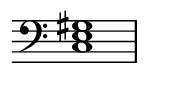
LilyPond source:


\version "2.24.0"

\paper {
  #(set-paper-size "custom")
  paper-width = 30\mm
  paper-height = 20\mm
  indent = 0\mm
  top-margin = 0\mm
  bottom-margin = 0\mm
  left-margin = 2\mm
  right-margin = 2\mm
}

\layout {
  \context {
    \Score
    \omit BarNumber
  }
}

\header {
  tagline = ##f
}

\fixed c, {
  \omit Staff.TimeSignature
  \clef bass
  \chordmode {
    c1:aug
  }
}
